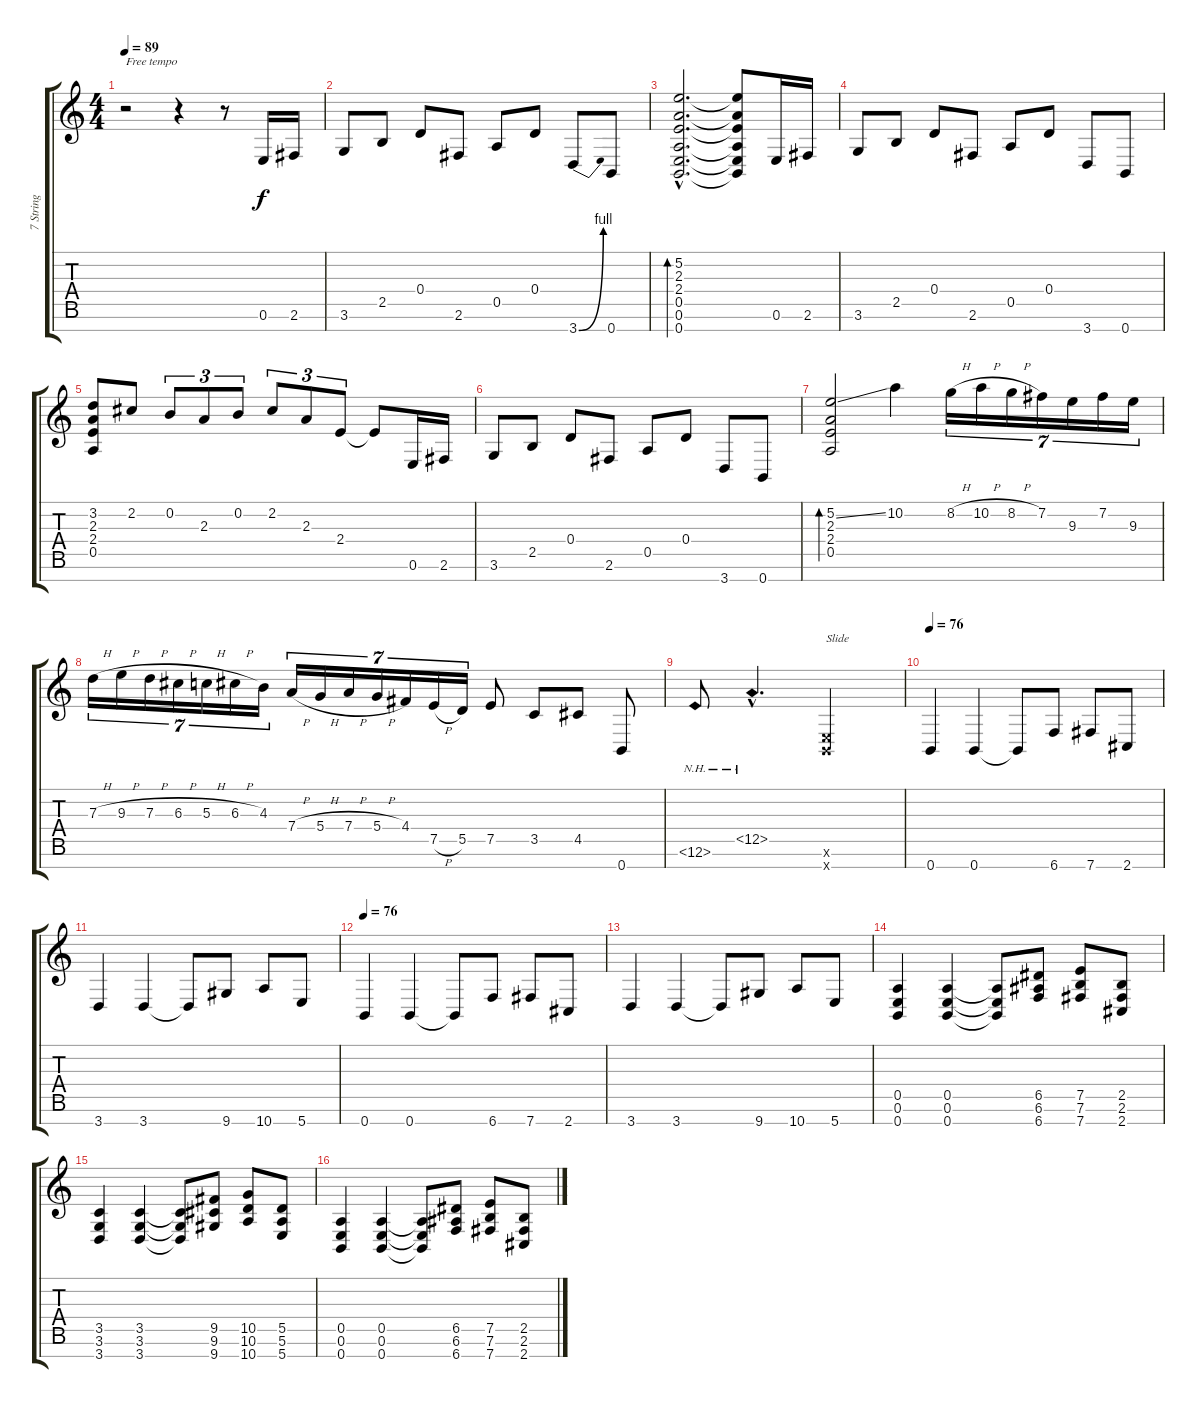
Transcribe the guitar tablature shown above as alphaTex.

\track ("7 String" "7 String") {instrument distortionguitar}
\staff {score tabs}
\tuning (E4 B3 G3 D3 A2 E2 B1) {hide}
\ts (4 4)
\tempo 89
\clef g2
\ks c
r.2{txt "Free tempo" dy f instrument electricguitarclean} r.4 r.8 0.6.16 2.6.16 |
3.6.8 2.5.8 0.4.8 2.6.8 0.5.8 0.4.8 3.7{be (bend 0 0 60 4)}.8 0.7.8 |
(5.2{hac} 2.3{hac} 2.4{hac} 0.5{hac} 0.6{hac} 0.7{hac}).2{d bd 120} (5.2{t} 2.3{t} 2.4{t} 0.5{t} 0.6{t} 0.7{t}).8 0.6.16 2.6.16 |
3.6.8 2.5.8 0.4.8 2.6.8 0.5.8 0.4.8 3.7.8 0.7.8 |
(3.2 2.3 2.4 0.5).8 2.2.8 0.2.8{tu (3 2)} 2.3.8{tu (3 2)} 0.2.8{tu (3 2)} 2.2.8{tu (3 2)} 2.3.8{tu (3 2)} 2.4.8{tu (3 2)} 2.4{t}.8 0.6.16 2.6.16 |
3.6.8 2.5.8 0.4.8 2.6.8 0.5.8 0.4.8 3.7.8 0.7.8 |
(5.2{ss} 2.3 2.4 0.5).2{bd 120} 10.2.4 8.2{h}.16{tu (7 4)} 10.2{h}.16{tu (7 4)} 8.2{h}.16{tu (7 4)} 7.2.16{tu (7 4)} 9.3.16{tu (7 4)} 7.2.16{tu (7 4)} 9.3.16{tu (7 4)} |
7.3{h}.16{tu (7 4)} 9.3{h}.16{tu (7 4)} 7.3{h}.16{tu (7 4)} 6.3{h}.16{tu (7 4)} 5.3{h}.16{tu (7 4)} 6.3{h}.16{tu (7 4)} 4.3.16{tu (7 4)} 7.4{h}.16{tu (7 4)} 5.4{h}.16{tu (7 4)} 7.4{h}.16{tu (7 4)} 5.4{h}.16{tu (7 4)} 4.4.16{tu (7 4)} 7.5{h}.16{tu (7 4)} 5.5.16{tu (7 4)} 7.5.8 3.5.8 4.5.8 0.7.8 |
12.6{nh}.8 12.5{nh hac}.4{d} (0.6{x} 0.7{x}).2{txt "Slide"} |
\tempo 76
0.7.4{instrument distortionguitar} 0.7.4 0.7{t}.8 6.7.8 7.7.8 2.7.8 |
3.7.4 3.7.4 3.7{t}.8 9.7.8 10.7.8 5.7.8 |
\tempo 76
0.7.4{instrument distortionguitar} 0.7.4 0.7{t}.8 6.7.8 7.7.8 2.7.8 |
3.7.4 3.7.4 3.7{t}.8 9.7.8 10.7.8 5.7.8 |
(0.5 0.6 0.7).4 (0.5 0.6 0.7).4 (0.5{t} 0.6{t} 0.7{t}).8 (6.5 6.6 6.7).8 (7.5 7.6 7.7).8 (2.5 2.6 2.7).8 |
(3.5 3.6 3.7).4 (3.5 3.6 3.7).4 (3.5{t} 3.6{t} 3.7{t}).8 (9.5 9.6 9.7).8 (10.5 10.6 10.7).8 (5.5 5.6 5.7).8 |
(0.5 0.6 0.7).4 (0.5 0.6 0.7).4 (0.5{t} 0.6{t} 0.7{t}).8 (6.5 6.6 6.7).8 (7.5 7.6 7.7).8 (2.5 2.6 2.7).8
